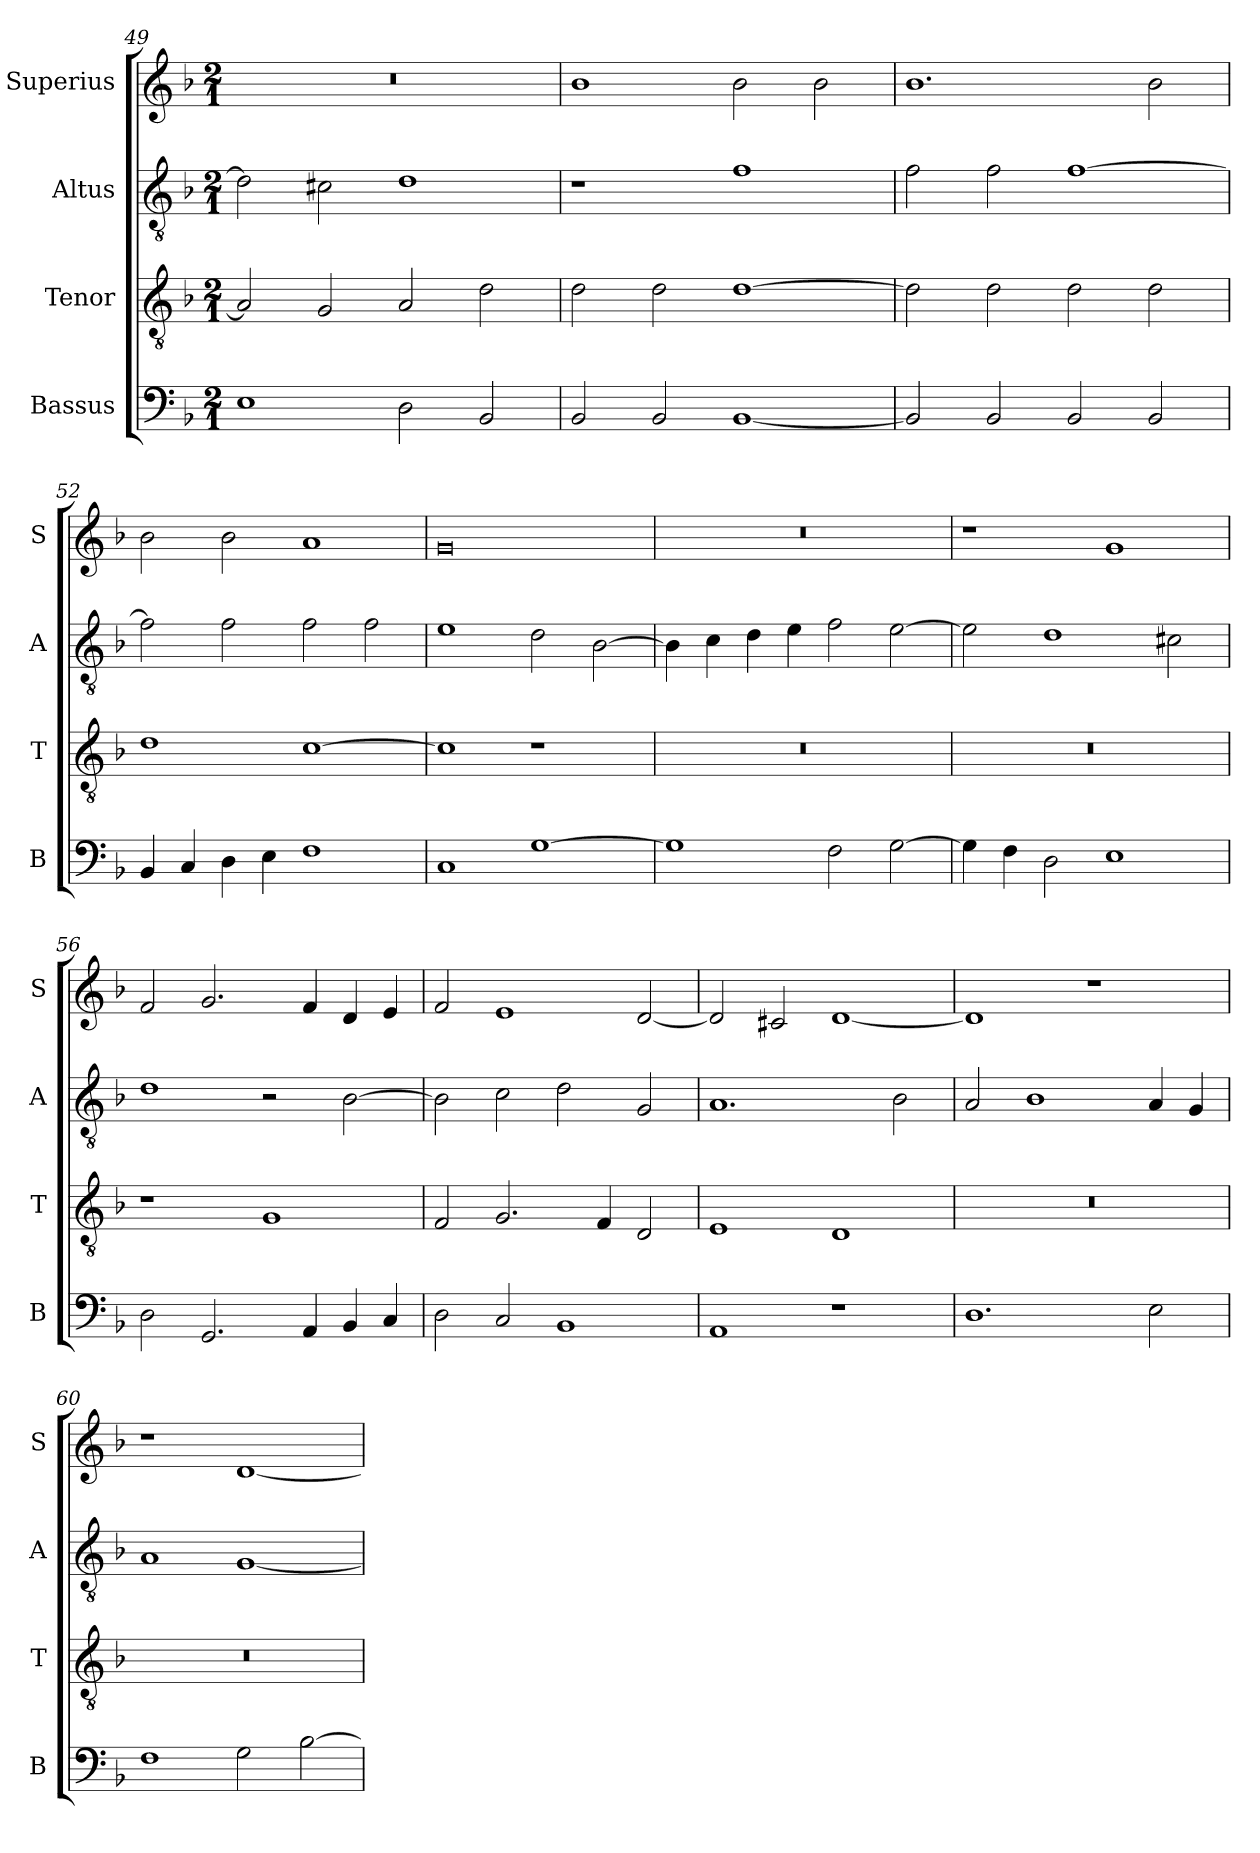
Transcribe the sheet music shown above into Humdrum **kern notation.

**kern	**kern	**kern	**kern
*part4	*part3	*part2	*part1
*staff4	*staff3	*staff2	*staff1
*I"Bassus	*I"Tenor	*I"Altus	*I"Superius
*I'B	*I'T	*I'A	*I'S
*clefF4	*clefGv2	*clefGv2	*clefG2
*k[b-]	*k[b-]	*k[b-]	*k[b-]
*F:	*F:	*F:	*F:
*M2/1	*M2/1	*M2/1	*M2/1
=49	=49	=49	=49
1E	2A]	2d]	0r
.	2G	2c#X	.
2D	2A	1d	.
2BB-	2d	.	.
=50	=50	=50	=50
2BB-	2d	1r	1b-
2BB-	2d	.	.
[1BB-	[1d	1f	2b-
.	.	.	2b-
=51	=51	=51	=51
2BB-]	2d]	2f	1.b-
2BB-	2d	2f	.
2BB-	2d	[1f	.
2BB-	2d	.	2b-
=52	=52	=52	=52
4BB-	1d	2f]	2b-
4C	.	.	.
4D	.	2f	2b-
4E	.	.	.
1F	[1c	2f	1a
.	.	2f	.
=53	=53	=53	=53
1C	1c]	1e	0g
[1G	1r	2d	.
.	.	[2B-	.
=54	=54	=54	=54
1G]	0r	4B-]	0r
.	.	4c	.
.	.	4d	.
.	.	4e	.
2F	.	2f	.
[2G	.	[2e	.
=55	=55	=55	=55
4G]	0r	2e]	1r
4F	.	.	.
2D	.	1d	.
1E	.	.	1g
.	.	2c#X	.
=56	=56	=56	=56
2D	1r	1d	2f
2.GG	.	.	2.g
.	1G	2r	.
4AA	.	.	4f
4BB-	.	[2B-	4d
4C	.	.	4e
=57	=57	=57	=57
2D	2F	2B-]	2f
2C	2.G	2c	1e
1BB-	.	2d	.
.	4F	.	.
.	2D	2G	[2d
=58	=58	=58	=58
1AA	1E	1.A	2d]
.	.	.	2c#X
1r	1D	.	[1d
.	.	2B-	.
=59	=59	=59	=59
1.D	0r	2A	1d]
.	.	1B-	.
.	.	.	1r
2E	.	4A	.
.	.	4G	.
=60	=60	=60	=60
1F	0r	1A	1r
2G	.	[1G	[1d
[2B-	.	.	.
=	=	=	=
*-	*-	*-	*-
